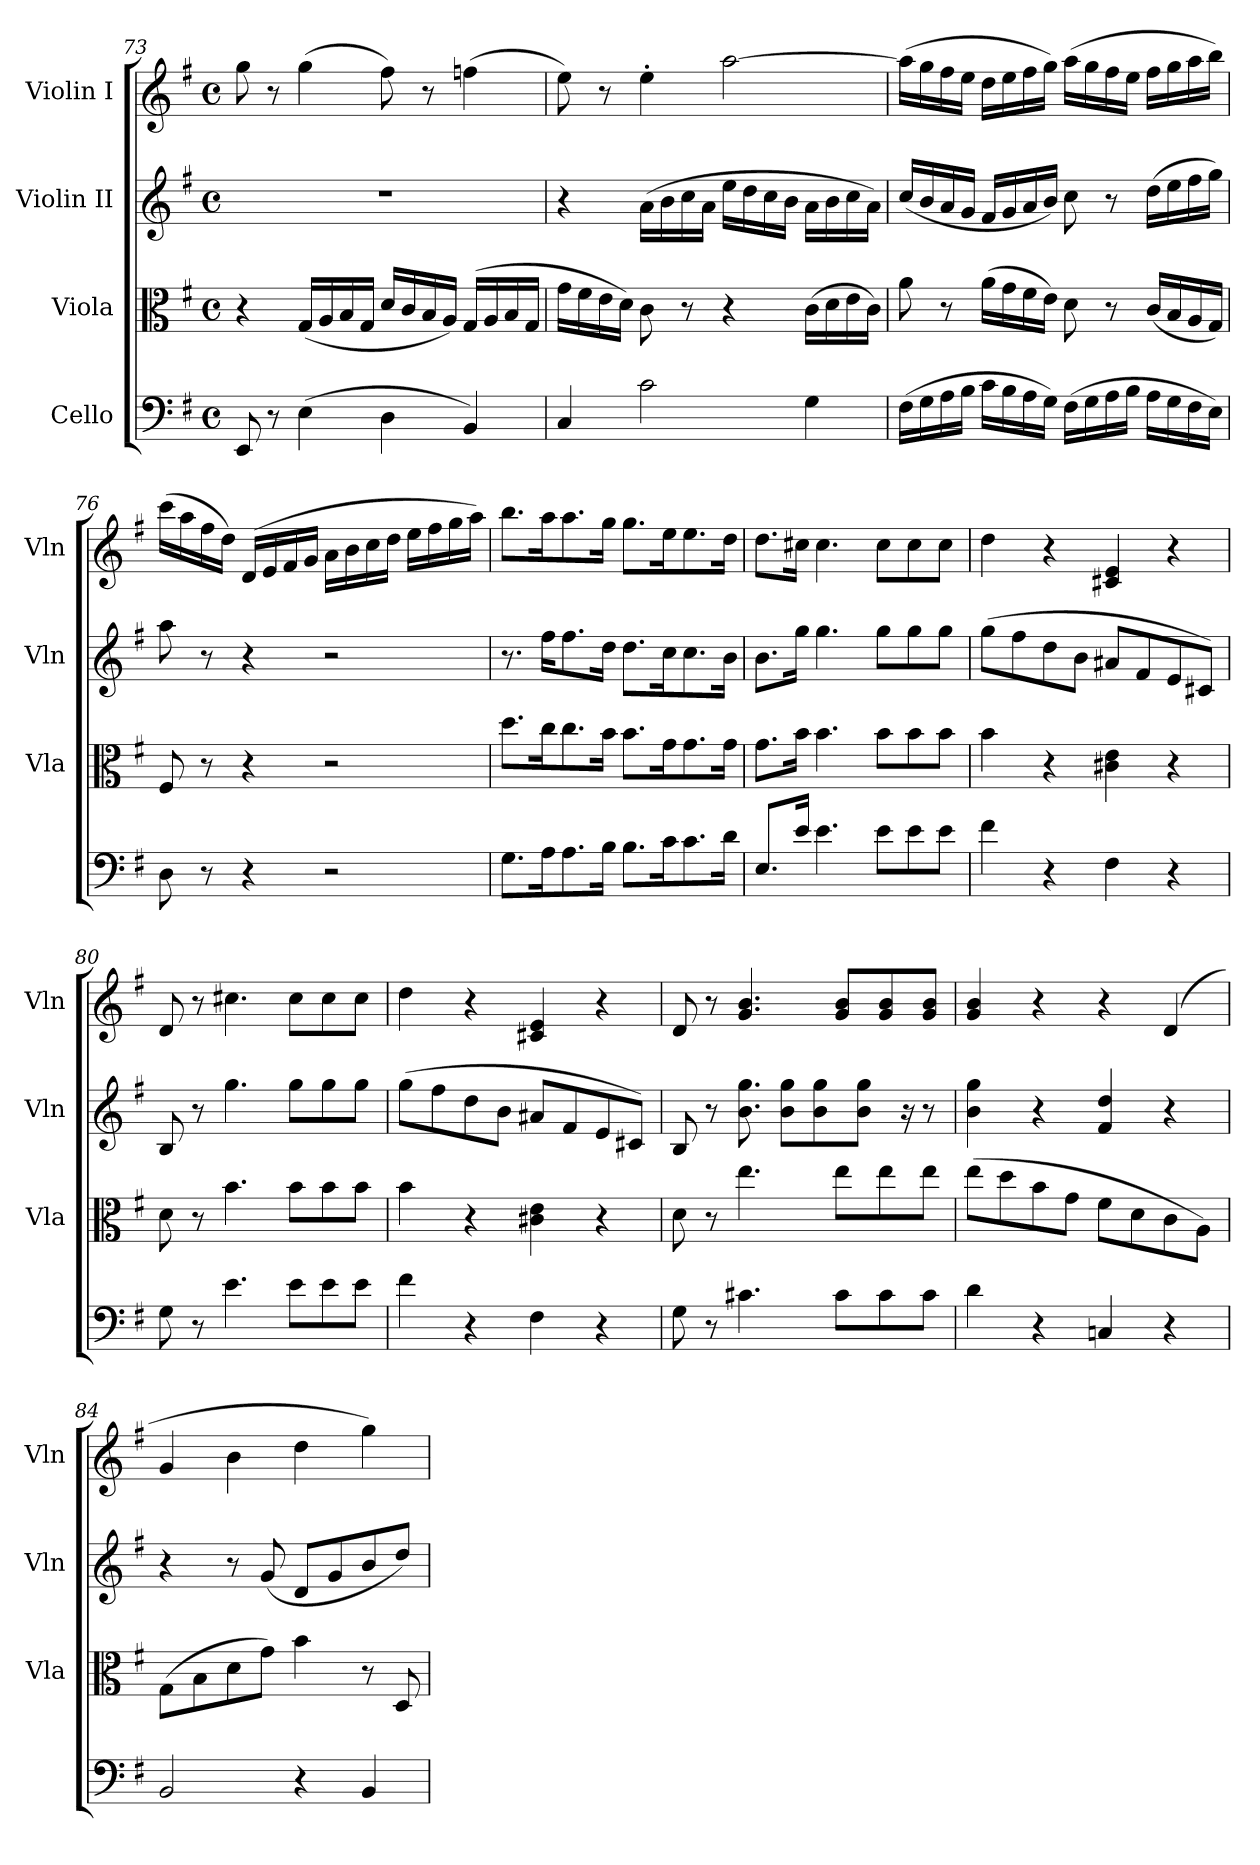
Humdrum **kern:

**kern	**kern	**kern	**kern
*part4	*part3	*part2	*part1
*staff4	*staff3	*staff2	*staff1
*I"Cello	*I"Viola	*I"Violin II	*I"Violin I
*	*I'Vla	*I'Vln	*I'Vln
!!LO:LB:g=z
*clefF4	*clefC3	*clefG2	*clefG2
*k[f#]	*k[f#]	*k[f#]	*k[f#]
*M4/4	*M4/4	*M4/4	*M4/4
*met(c)	*met(c)	*met(c)	*met(c)
=73	=73	=73	=73
8EE/	4r	1r	8gg\
8r	.	.	8r
(>4E\	(<16G/LL	.	(>4gg\
.	16A/	.	.
.	16B/	.	.
.	16G/JJ	.	.
4D\	16d/LL	.	8ff#\)
.	16c/	.	.
.	16B/	.	8r
.	16A/JJ)	.	.
4BB/)	(>16G/LL	.	(>4ffn\
.	16A/	.	.
.	16B/	.	.
.	16G/JJ	.	.
=74	=74	=74	=74
4C/	16g\LL	4r	8ee\)
.	16f#\	.	.
.	16e\	.	8r
.	16d\JJ)	.	.
2c\	8c\	(>16a\LL	4ee'\
.	.	16b\	.
.	8r	16cc\	.
.	.	16a\JJ	.
.	4r	16ee\LL	[2aa\
.	.	16dd\	.
.	.	16cc\	.
.	.	16b\JJ	.
4G\	(>16c\LL	16a\LL	.
.	16d\	16b\	.
.	16e\	16cc\	.
.	16c\JJ)	16a\JJ)	.
=75	=75	=75	=75
(>16F#\LL	8a\	(<16cc/LL	(>16aa\LL]
16G\	.	16b/	16gg\
16A\	8r	16a/	16ff#\
16B\JJ	.	16g/JJ	16ee\JJ
16c\LL	(>16a\LL	16f#/LL	16dd\LL
16B\	16g\	16g/	16ee\
16A\	16f#\	16a/	16ff#\
16G\JJ)	16e\JJ)	16b/JJ)	16gg\JJ)
(>16F#\LL	8d\	8cc\	(>16aa\LL
16G\	.	.	16gg\
16A\	8r	8r	16ff#\
16B\JJ	.	.	16ee\JJ
16A\LL	(<16c/LL	(>16dd\LL	16ff#\LL
16G\	16B/	16ee\	16gg\
16F#\	16A/	16ff#\	16aa\
16E\JJ)	16G/JJ)	16gg\JJ)	16bb\JJ)
=76	=76	=76	=76
8D\	8F#/	8aa\	(>16ccc\LL
.	.	.	16aa\
8r	8r	8r	16ff#\
.	.	.	16dd\JJ)
4r	4r	4r	(>16d/LL
.	.	.	16e/
.	.	.	16f#/
.	.	.	16g/JJ
2r	2r	2r	16a\LL
.	.	.	16b\
.	.	.	16cc\
.	.	.	16dd\JJ
.	.	.	16ee\LL
.	.	.	16ff#\
.	.	.	16gg\
.	.	.	16aa\JJ)
=77	=77	=77	=77
8.G\L	8.dd\L	8.r	8.bb\L
16A\K	16cc\K	16ff#\KL	16aa\K
8.A\	8.cc\	8.ff#\	8.aa\
16B\Jk	16b\Jk	16dd\Jk	16gg\Jk
8.B\L	8.b\L	8.dd\L	8.gg\L
16c\K	16g\K	16cc\K	16ee\K
8.c\	8.g\	8.cc\	8.ee\
16d\Jk	16g\Jk	16b\Jk	16dd\Jk
=78	=78	=78	=78
8.E/L	8.g\L	8.b\L	8.dd\L
16e/Jk	16b\Jk	16gg\Jk	16cc#X\Jk
4.e\	4.b\	4.gg\	4.cc#\
8e\L	8b\L	8gg\L	8cc#\L
8e\	8b\	8gg\	8cc#\
8e\J	8b\J	8gg\J	8cc#\J
!!LO:LB:g=z
=79	=79	=79	=79
4f#\	4b\	(>8gg\L	4dd\
.	.	8ff#\	.
4r	4r	8dd\	4r
.	.	8b\J	.
4F#\	4c#X\ 4e\	8a#X/L	4c#X/ 4e/
.	.	8f#/	.
4r	4r	8e/	4r
.	.	8c#X/J)	.
=80	=80	=80	=80
8G\	8d\	8B/	8d/
8r	8r	8r	8r
4.e\	4.b\	4.gg\	4.cc#X\
8e\L	8b\L	8gg\L	8cc#\L
8e\	8b\	8gg\	8cc#\
8e\J	8b\J	8gg\J	8cc#\J
=81	=81	=81	=81
4f#\	4b\	(>8gg\L	4dd\
.	.	8ff#\	.
4r	4r	8dd\	4r
.	.	8b\J	.
4F#\	4c#X\ 4e\	8a#X/L	4c#X/ 4e/
.	.	8f#/	.
4r	4r	8e/	4r
.	.	8c#X/J)	.
=82	=82	=82	=82
8G\	8d\	8B/	8d/
8r	8r	8r	8r
4.c#X\	4.ee\	8.b\ 8.gg\	4.g/ 4.b/
.	.	8b\ 8gg\L	.
.	.	8b\ 8gg\	.
8c#\L	8ee\L	.	8g/ 8b/L
.	.	8b\ 8gg\J	.
8c#\	8ee\	.	8g/ 8b/
.	.	16r	.
8c#\J	8ee\J	8r	8g/ 8b/J
=83	=83	=83	=83
4d\	(>8ee\L	4b\ 4gg\	4g/ 4b/
.	8dd\	.	.
4r	8b\	4r	4r
.	8g\J	.	.
4Cn/	8f#\L	4f#/ 4dd/	4r
.	8d\	.	.
4r	8c\	4r	(<4d/
.	8A\J)	.	.
=84	=84	=84	=84
2BB/	(>8G\L	4r	4g/
.	8B\	.	.
.	8d\	8r	4b\
.	8g\J)	(<8g/	.
4r	4b\	8d/L	4dd\
.	.	8g/	.
4BB/	8r	8b/	4gg\)
.	8D/	8dd/J)	.
=	=	=	=
*-	*-	*-	*-
